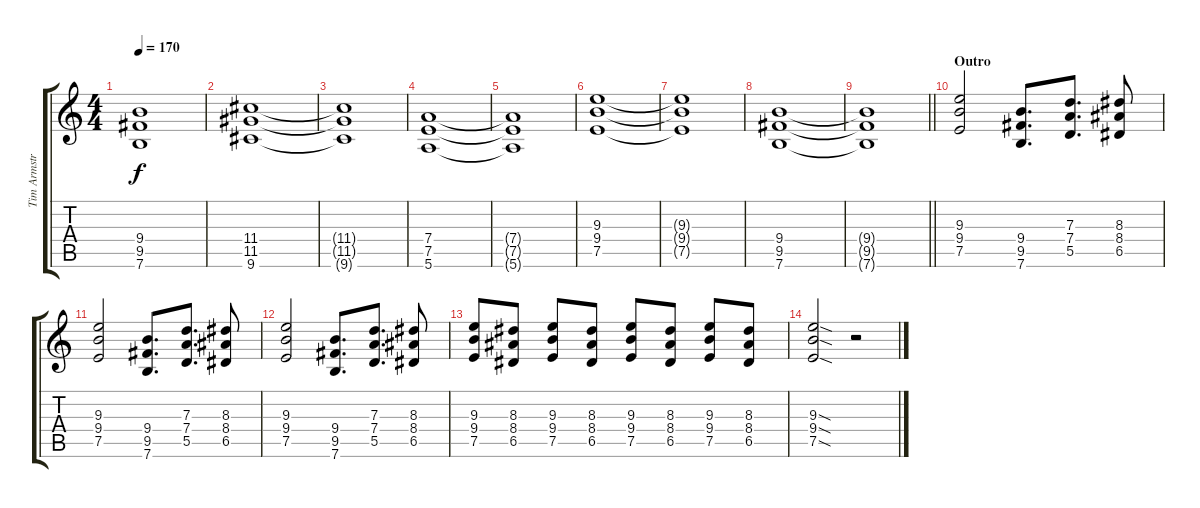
\track ("Tim Armstrong" "Tim Armstr") {instrument distortionguitar}
\staff {score tabs}
\tuning (E4 B3 G3 D3 A2 E2) {hide}
\ts (4 4)
\tempo 170
\clef g2
\ks c
(9.4{t} 9.5{t} 7.6{t}).1{dy f} |
(11.4 11.5 9.6).1{volume 6} |
(11.4{t} 11.5{t} 9.6{t}).1 |
(7.4 7.5 5.6).1 |
(7.4{t} 7.5{t} 5.6{t}).1 |
(9.3 9.4 7.5).1 |
(9.3{t} 9.4{t} 7.5{t}).1 |
(9.4 9.5 7.6).1 |
\barLineRight lightlight
(9.4{t} 9.5{t} 7.6{t}).1 |
\section ("" "Outro")
(9.3 9.4 7.5).2{volume 11} (9.4 9.5 7.6).8{d} (7.3 7.4 5.5).8{d} (8.3 8.4 6.5).8 |
(9.3 9.4 7.5).2 (9.4 9.5 7.6).8{d} (7.3 7.4 5.5).8{d} (8.3 8.4 6.5).8 |
(9.3 9.4 7.5).2 (9.4 9.5 7.6).8{d} (7.3 7.4 5.5).8{d} (8.3 8.4 6.5).8 |
(9.3 9.4 7.5).8 (8.3 8.4 6.5).8 (9.3 9.4 7.5).8 (8.3 8.4 6.5).8 (9.3 9.4 7.5).8 (8.3 8.4 6.5).8 (9.3 9.4 7.5).8 (8.3 8.4 6.5).8 |
(9.3{sod} 9.4{sod} 7.5{sod}).2 r.2
